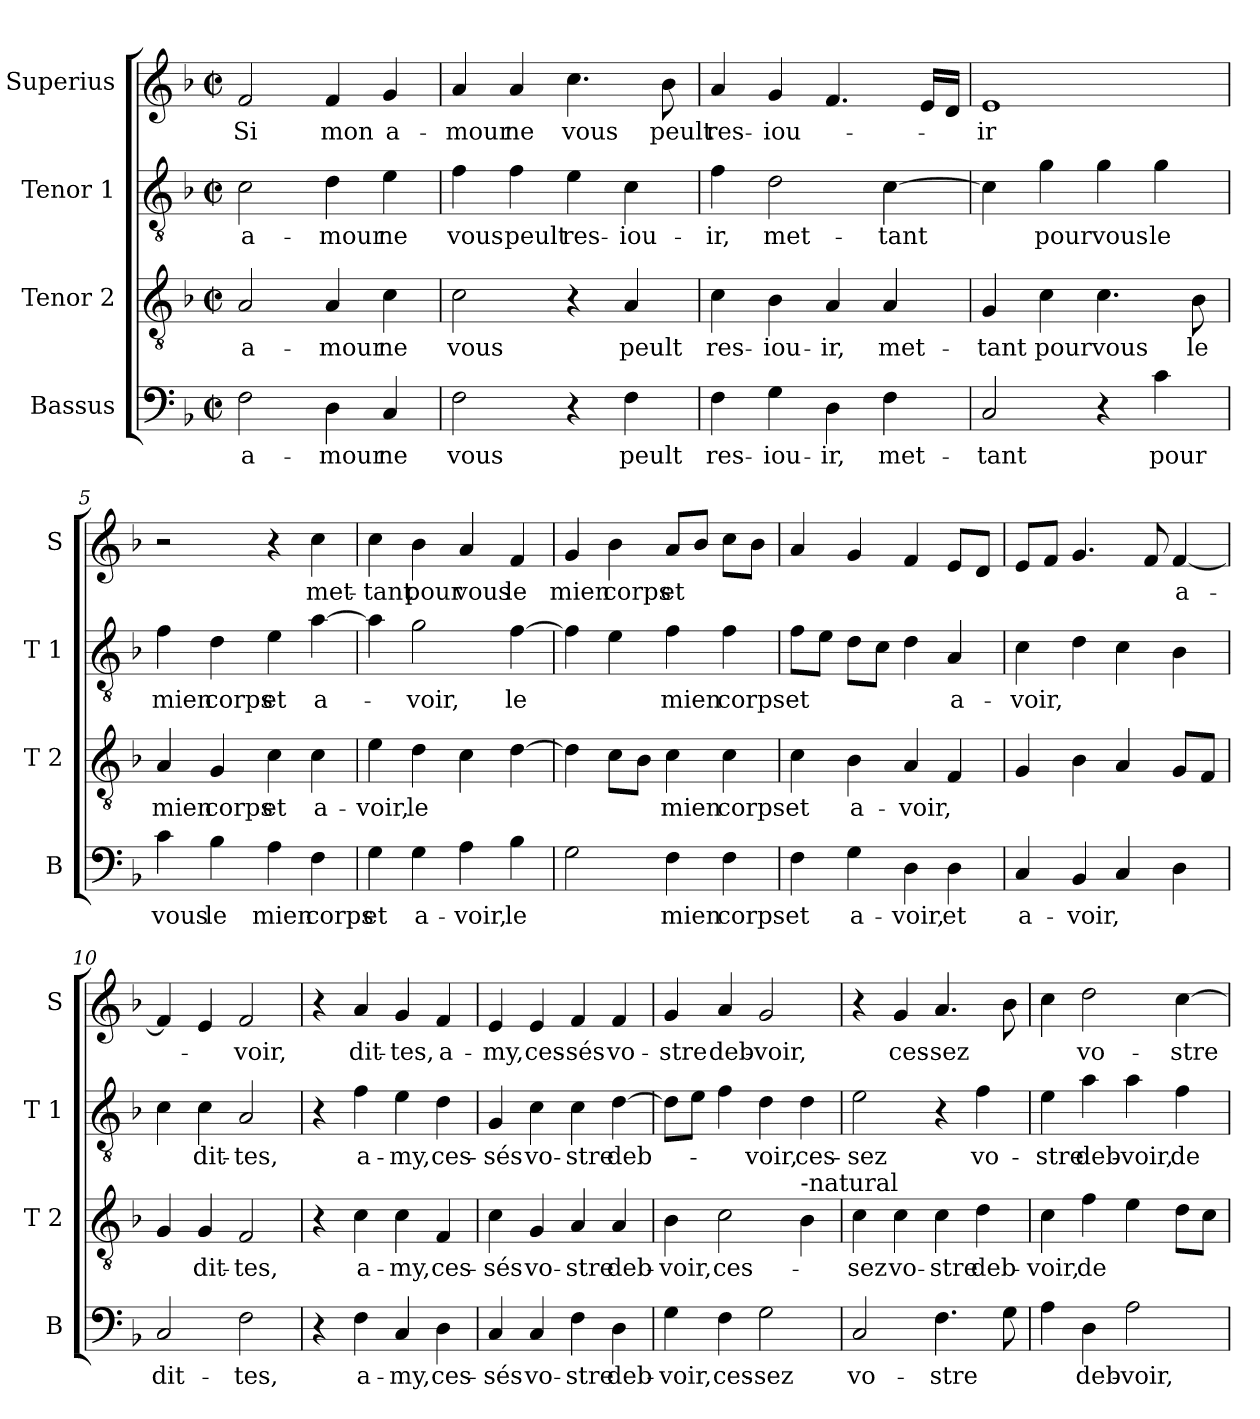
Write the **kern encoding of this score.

**kern	**text	**kern	**text	**kern	**text	**kern	**text
*part4	*part4	*part3	*part3	*part2	*part2	*part1	*part1
*staff4	*staff4	*staff3	*staff3	*staff2	*staff2	*staff1	*staff1
*I"Bassus	*	*I"Tenor 2	*	*I"Tenor 1	*	*I"Superius	*
*I'B	*	*I'T 2	*	*I'T 1	*	*I'S	*
*clefF4	*	*clefGv2	*	*clefGv2	*	*clefG2	*
*k[b-]	*	*k[b-]	*	*k[b-]	*	*k[b-]	*
*F:	*	*F:	*	*F:	*	*F:	*
*M2/2	*	*M2/2	*	*M2/2	*	*M2/2	*
*met(c|)	*	*met(c|)	*	*met(c|)	*	*met(c|)	*
=1	=1	=1	=1	=1	=1	=1	=1
!	!LO:LY:b	!	!LO:LY:b	!	!LO:LY:b	!	!LO:LY:b
2F\	a-	2A/	a-	2c\	a-	2f/	Si
!	!LO:LY:b	!	!LO:LY:b	!	!LO:LY:b	!	!LO:LY:b
4D\	-mour	4A/	-mour	4d\	-mour	4f/	mon
!	!LO:LY:b	!	!LO:LY:b	!	!LO:LY:b	!	!LO:LY:b
4C/	ne	4c\	ne	4e\	ne	4g/	a-
=2	=2	=2	=2	=2	=2	=2	=2
!	!LO:LY:b	!	!LO:LY:b	!	!LO:LY:b	!	!LO:LY:b
2F\	vous	2c\	vous	4f\	vous	4a/	-mour
!	!	!	!	!	!LO:LY:b	!	!LO:LY:b
.	.	.	.	4f\	peult	4a/	ne
!	!	!	!	!	!LO:LY:b	!	!LO:LY:b
4r	.	4r	.	4e\	res-	4.cc\	vous
!	!LO:LY:b	!	!LO:LY:b	!	!LO:LY:b	!	!
4F\	peult	4A/	peult	4c\	-iou-	.	.
!	!	!	!	!	!	!	!LO:LY:b
.	.	.	.	.	.	8b-\	peult
=3	=3	=3	=3	=3	=3	=3	=3
!	!LO:LY:b	!	!LO:LY:b	!	!LO:LY:b	!	!LO:LY:b
4F\	res-	4c\	res-	4f\	-ir,	4a/	res-
!	!LO:LY:b	!	!LO:LY:b	!	!LO:LY:b	!	!LO:LY:b
4G\	-iou-	4B-\	-iou-	2d\	met-	4g/	-iou-
!	!LO:LY:b	!	!LO:LY:b	!	!	!	!
4D\	-ir,	4A/	-ir,	.	.	4.f/	.
!	!LO:LY:b	!	!LO:LY:b	!	!LO:LY:b	!	!
4F\	met-	4A/	met-	[4c\	-tant	.	.
.	.	.	.	.	.	16e/LL	.
.	.	.	.	.	.	16d/JJ	.
=4	=4	=4	=4	=4	=4	=4	=4
!	!LO:LY:b	!	!LO:LY:b	!	!	!	!LO:LY:b
2C/	-tant	4G/	-tant	4c\]	.	1e	-ir
!	!	!	!LO:LY:b	!	!LO:LY:b	!	!
.	.	4c\	pour	4g\	pour	.	.
!	!	!	!LO:LY:b	!	!LO:LY:b	!	!
4r	.	4.c\	vous	4g\	vous	.	.
!	!LO:LY:b	!	!	!	!LO:LY:b	!	!
4c\	pour	.	.	4g\	le	.	.
!	!	!	!LO:LY:b	!	!	!	!
.	.	8B-\	le	.	.	.	.
=5	=5	=5	=5	=5	=5	=5	=5
!	!LO:LY:b	!	!LO:LY:b	!	!LO:LY:b	!	!
4c\	vous	4A/	mien	4f\	mien	2r	.
!	!LO:LY:b	!	!LO:LY:b	!	!LO:LY:b	!	!
4B-\	le	4G/	corps	4d\	corps	.	.
!	!LO:LY:b	!	!LO:LY:b	!	!LO:LY:b	!	!
4A\	mien	4c\	et	4e\	et	4r	.
!	!LO:LY:b	!	!LO:LY:b	!	!LO:LY:b	!	!LO:LY:b
4F\	corps	4c\	a-	[4a\	a-	4cc\	met-
!!LO:LB:g=z
=6	=6	=6	=6	=6	=6	=6	=6
!	!LO:LY:b	!	!LO:LY:b	!	!	!	!LO:LY:b
4G\	et	4e\	-voir,	4a\]	.	4cc\	-tant
!	!LO:LY:b	!	!LO:LY:b	!	!LO:LY:b	!	!LO:LY:b
4G\	a-	4d\	le	2g\	-voir,	4b-\	pour
!	!LO:LY:b	!	!	!	!	!	!LO:LY:b
4A\	-voir,	4c\	.	.	.	4a/	vous
!	!LO:LY:b	!	!	!	!LO:LY:b	!	!LO:LY:b
4B-\	le	[4d\	.	[4f\	le	4f/	le
=7	=7	=7	=7	=7	=7	=7	=7
!	!	!	!	!	!	!	!LO:LY:b
2G\	.	4d\]	.	4f\]	.	4g/	mien
!	!	!	!	!	!	!	!LO:LY:b
.	.	8c\L	.	4e\	.	4b-\	corps
.	.	8B-\J	.	.	.	.	.
!	!LO:LY:b	!	!LO:LY:b	!	!LO:LY:b	!	!LO:LY:b
4F\	mien	4c\	mien	4f\	mien	8a/L	et
.	.	.	.	.	.	8b-/J	.
!	!LO:LY:b	!	!LO:LY:b	!	!LO:LY:b	!	!
4F\	corps	4c\	corps	4f\	corps	8cc\L	.
.	.	.	.	.	.	8b-\J	.
=8	=8	=8	=8	=8	=8	=8	=8
!	!LO:LY:b	!	!LO:LY:b	!	!LO:LY:b	!	!
4F\	et	4c\	et	8f\L	et	4a/	.
.	.	.	.	8e\J	.	.	.
!	!LO:LY:b	!	!LO:LY:b	!	!	!	!
4G\	a-	4B-\	a-	8d\L	.	4g/	.
.	.	.	.	8c\J	.	.	.
!	!LO:LY:b	!	!LO:LY:b	!	!	!	!
4D\	-voir,	4A/	-voir,	4d\	.	4f/	.
!	!LO:LY:b	!	!	!	!LO:LY:b	!	!
4D\	et	4F/	.	4A/	a-	8e/L	.
.	.	.	.	.	.	8d/J	.
=9	=9	=9	=9	=9	=9	=9	=9
!	!LO:LY:b	!	!	!	!LO:LY:b	!	!
4C/	a-	4G/	.	4c\	-voir,	8e/L	.
.	.	.	.	.	.	8f/J	.
!	!LO:LY:b	!	!	!	!	!	!
4BB-/	-voir,	4B-\	.	4d\	.	4.g/	.
4C/	.	4A/	.	4c\	.	.	.
.	.	.	.	.	.	8f/	.
!	!	!	!	!	!	!	!LO:LY:b
4D\	.	8G/L	.	4B-\	.	[4f/	a-
.	.	8F/J	.	.	.	.	.
=10	=10	=10	=10	=10	=10	=10	=10
!	!LO:LY:b	!	!	!	!	!	!
2C/	dit-	4G/	.	4c\	.	4f/]	.
!	!	!	!LO:LY:b	!	!LO:LY:b	!	!
.	.	4G/	dit-	4c\	dit-	4e/	.
!	!LO:LY:b	!	!LO:LY:b	!	!LO:LY:b	!	!LO:LY:b
2F\	-tes,	2F/	-tes,	2A/	-tes,	2f/	-voir,
!!LO:LB:g=z
=11	=11	=11	=11	=11	=11	=11	=11
4r	.	4r	.	4r	.	4r	.
!	!LO:LY:b	!	!LO:LY:b	!	!LO:LY:b	!	!LO:LY:b
4F\	a-	4c\	a-	4f\	a-	4a/	dit-
!	!LO:LY:b	!	!LO:LY:b	!	!LO:LY:b	!	!LO:LY:b
4C/	-my,	4c\	-my,	4e\	-my,	4g/	-tes,
!	!LO:LY:b	!	!LO:LY:b	!	!LO:LY:b	!	!LO:LY:b
4D\	ces-	4F/	ces-	4d\	ces-	4f/	a-
=12	=12	=12	=12	=12	=12	=12	=12
!	!LO:LY:b	!	!LO:LY:b	!	!LO:LY:b	!	!LO:LY:b
4C/	-sés	4c\	-sés	4G/	-sés	4e/	-my,
!	!LO:LY:b	!	!LO:LY:b	!	!LO:LY:b	!	!LO:LY:b
4C/	vo-	4G/	vo-	4c\	vo-	4e/	ces-
!	!LO:LY:b	!	!LO:LY:b	!	!LO:LY:b	!	!LO:LY:b
4F\	-stre	4A/	-stre	4c\	-stre	4f/	-sés
!	!LO:LY:b	!	!LO:LY:b	!	!LO:LY:b	!	!LO:LY:b
4D\	deb-	4A/	deb-	[4d\	deb-	4f/	vo-
=13	=13	=13	=13	=13	=13	=13	=13
!	!LO:LY:b	!	!LO:LY:b	!	!	!	!LO:LY:b
4G\	-voir,	4B-\	-voir,	8d\L]	.	4g/	-stre
.	.	.	.	8e\J	.	.	.
!	!LO:LY:b	!	!LO:LY:b	!	!	!	!LO:LY:b
4F\	ces-	2c\	ces-	4f\	.	4a/	deb-
!	!LO:LY:b	!	!	!	!LO:LY:b	!	!LO:LY:b
2G\	-sez	.	.	4d\	-voir,	2g/	-voir,
!	!	!LO:TX:a:t=-natural	!	!	!	!	!
!	!	!	!	!	!LO:LY:b	!	!
.	.	4B-\	.	4d\	ces-	.	.
=14	=14	=14	=14	=14	=14	=14	=14
!	!LO:LY:b	!	!LO:LY:b	!	!LO:LY:b	!	!
2C/	vo-	4c\	-sez	2e\	-sez	4r	.
!	!	!	!LO:LY:b	!	!	!	!LO:LY:b
.	.	4c\	vo-	.	.	4g/	ces-
!	!LO:LY:b	!	!LO:LY:b	!	!	!	!LO:LY:b
4.F\	-stre	4c\	-stre	4r	.	4.a/	-sez
!	!	!	!LO:LY:b	!	!LO:LY:b	!	!
.	.	4d\	deb-	4f\	vo-	.	.
8G\	.	.	.	.	.	8b-\	.
=15	=15	=15	=15	=15	=15	=15	=15
!	!	!	!LO:LY:b	!	!LO:LY:b	!	!
4A\	.	4c\	-voir,	4e\	-stre	4cc\	.
!	!LO:LY:b	!	!LO:LY:b	!	!LO:LY:b	!	!LO:LY:b
4D\	deb-	4f\	de	4a\	deb-	2dd\	vo-
!	!LO:LY:b	!	!	!	!LO:LY:b	!	!
2A\	-voir,	4e\	.	4a\	-voir,	.	.
!	!	!	!	!	!LO:LY:b	!	!LO:LY:b
.	.	8d\L	.	4f\	de	[4cc\	-stre
.	.	8c\J	.	.	.	.	.
=	=	=	=	=	=	=	=
*-	*-	*-	*-	*-	*-	*-	*-
